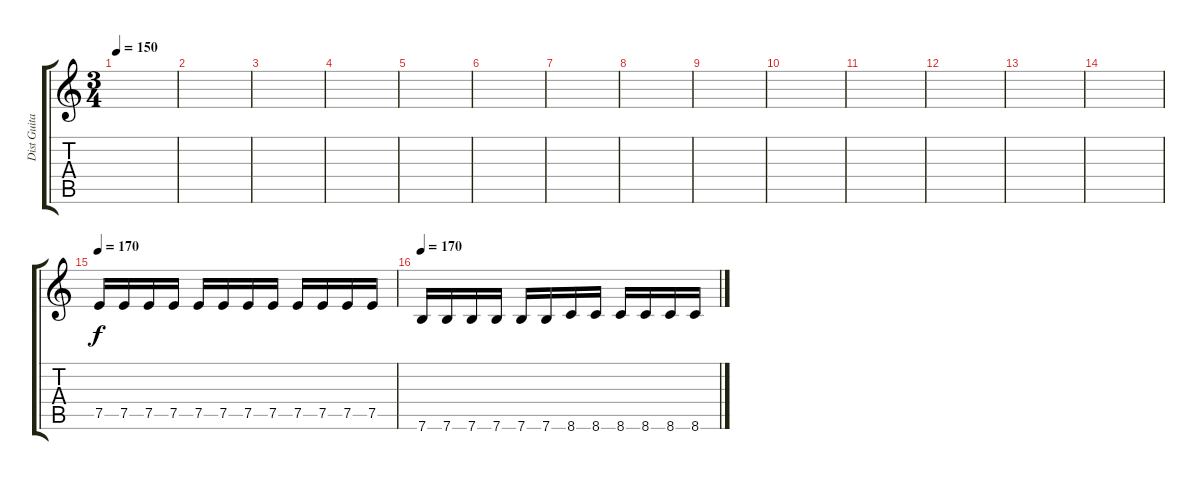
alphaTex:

\track ("Dist Guitar I" "Dist Guita") {instrument distortionguitar}
\staff {score tabs}
\tuning (E4 B3 G3 D3 A2 E2) {hide}
\ts (3 4)
\tempo 150
\clef g2
\ks c
|
|
|
|
|
|
|
|
|
|
|
|
|
|
\tempo 170
7.5.16 7.5.16 7.5.16 7.5.16 7.5.16 7.5.16 7.5.16 7.5.16 7.5.16 7.5.16 7.5.16 7.5.16 |
\tempo 170
7.6.16 7.6.16 7.6.16 7.6.16 7.6.16 7.6.16 8.6.16 8.6.16 8.6.16 8.6.16 8.6.16 8.6.16
